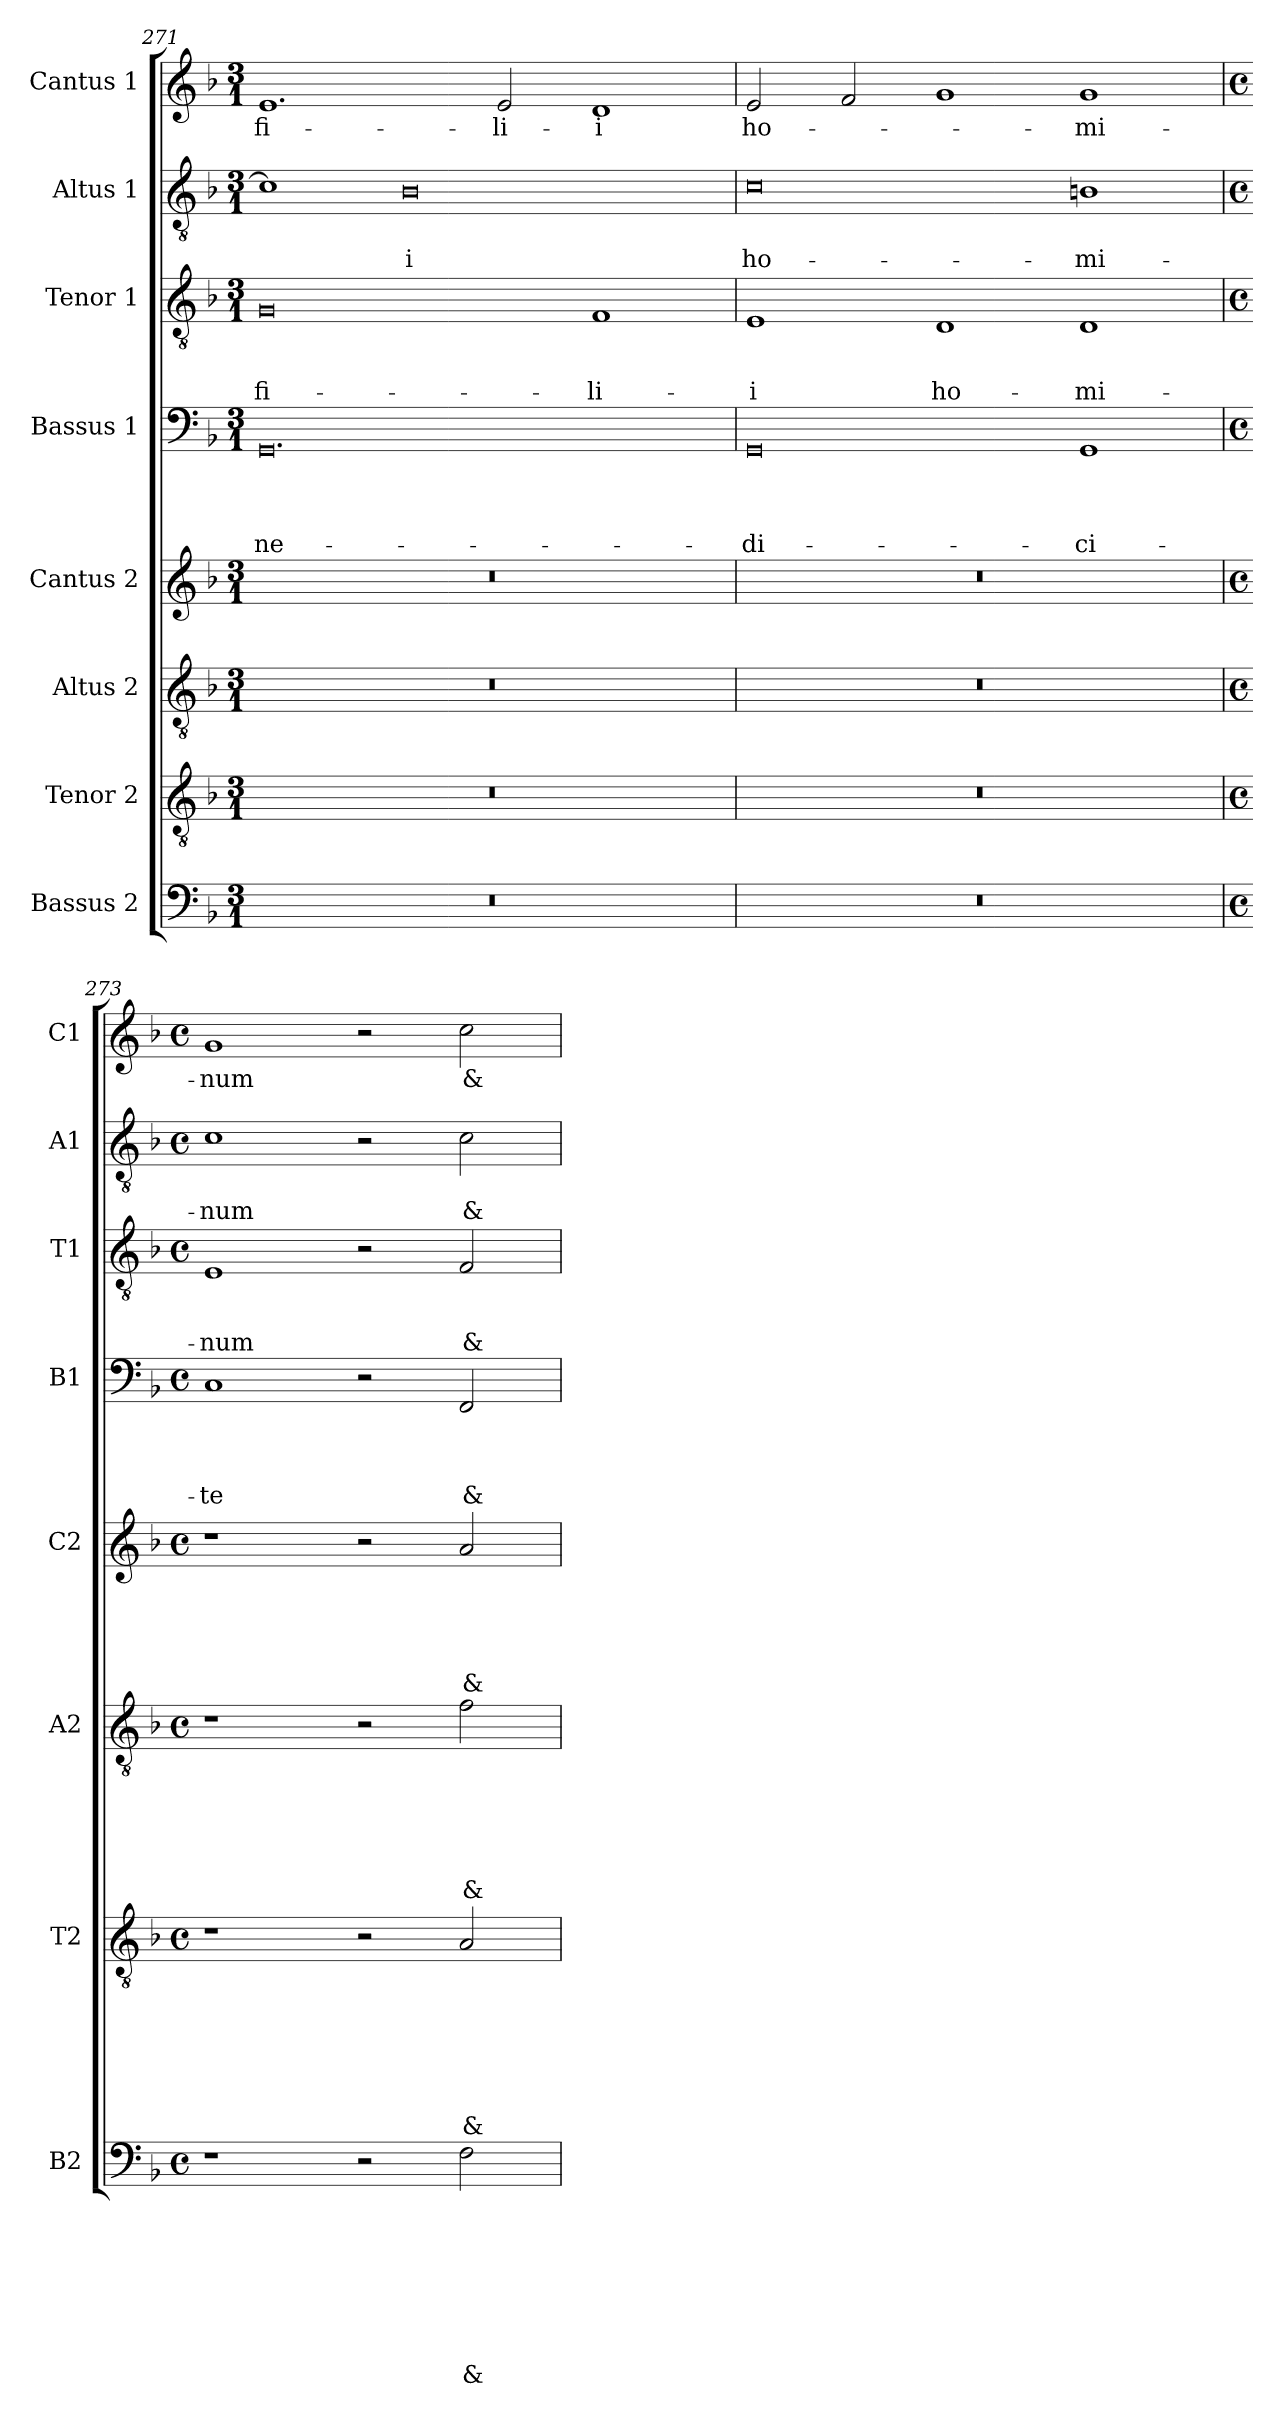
**kern	**text	**text	**text	**text	**text	**text	**text	**text	**kern	**text	**text	**text	**text	**text	**text	**text	**kern	**text	**text	**text	**text	**text	**text	**kern	**text	**text	**text	**text	**text	**kern	**text	**text	**text	**text	**kern	**text	**text	**text	**kern	**text	**text	**kern	**text
*part8	*part8	*part8	*part8	*part8	*part8	*part8	*part8	*part8	*part7	*part7	*part7	*part7	*part7	*part7	*part7	*part7	*part6	*part6	*part6	*part6	*part6	*part6	*part6	*part5	*part5	*part5	*part5	*part5	*part5	*part4	*part4	*part4	*part4	*part4	*part3	*part3	*part3	*part3	*part2	*part2	*part2	*part1	*part1
*staff8	*staff8	*staff8	*staff8	*staff8	*staff8	*staff8	*staff8	*staff8	*staff7	*staff7	*staff7	*staff7	*staff7	*staff7	*staff7	*staff7	*staff6	*staff6	*staff6	*staff6	*staff6	*staff6	*staff6	*staff5	*staff5	*staff5	*staff5	*staff5	*staff5	*staff4	*staff4	*staff4	*staff4	*staff4	*staff3	*staff3	*staff3	*staff3	*staff2	*staff2	*staff2	*staff1	*staff1
*I"Bassus 2	*	*	*	*	*	*	*	*	*I"Tenor 2	*	*	*	*	*	*	*	*I"Altus 2	*	*	*	*	*	*	*I"Cantus 2	*	*	*	*	*	*I"Bassus 1	*	*	*	*	*I"Tenor 1	*	*	*	*I"Altus 1	*	*	*I"Cantus 1	*
*I'B2	*	*	*	*	*	*	*	*	*I'T2	*	*	*	*	*	*	*	*I'A2	*	*	*	*	*	*	*I'C2	*	*	*	*	*	*I'B1	*	*	*	*	*I'T1	*	*	*	*I'A1	*	*	*I'C1	*
*clefF4	*	*	*	*	*	*	*	*	*clefGv2	*	*	*	*	*	*	*	*clefGv2	*	*	*	*	*	*	*clefG2	*	*	*	*	*	*clefF4	*	*	*	*	*clefGv2	*	*	*	*clefGv2	*	*	*clefG2	*
*k[b-]	*	*	*	*	*	*	*	*	*k[b-]	*	*	*	*	*	*	*	*k[b-]	*	*	*	*	*	*	*k[b-]	*	*	*	*	*	*k[b-]	*	*	*	*	*k[b-]	*	*	*	*k[b-]	*	*	*k[b-]	*
*d:	*	*	*	*	*	*	*	*	*d:	*	*	*	*	*	*	*	*d:	*	*	*	*	*	*	*d:	*	*	*	*	*	*d:	*	*	*	*	*d:	*	*	*	*d:	*	*	*d:	*
*M3/1	*	*	*	*	*	*	*	*	*M3/1	*	*	*	*	*	*	*	*M3/1	*	*	*	*	*	*	*M3/1	*	*	*	*	*	*M3/1	*	*	*	*	*M3/1	*	*	*	*M3/1	*	*	*M3/1	*
=271	=271	=271	=271	=271	=271	=271	=271	=271	=271	=271	=271	=271	=271	=271	=271	=271	=271	=271	=271	=271	=271	=271	=271	=271	=271	=271	=271	=271	=271	=271	=271	=271	=271	=271	=271	=271	=271	=271	=271	=271	=271	=271	=271
0.r	.	.	.	.	.	.	.	.	0.r	.	.	.	.	.	.	.	0.r	.	.	.	.	.	.	0.r	.	.	.	.	.	0.GG	.	.	.	-ne-	0G	.	.	fi-	1c]	.	.	1.e	fi-
.	.	.	.	.	.	.	.	.	.	.	.	.	.	.	.	.	.	.	.	.	.	.	.	.	.	.	.	.	.	.	.	.	.	.	.	.	.	.	0B-	.	-i	.	.
.	.	.	.	.	.	.	.	.	.	.	.	.	.	.	.	.	.	.	.	.	.	.	.	.	.	.	.	.	.	.	.	.	.	.	.	.	.	.	.	.	.	2e/	-li-
.	.	.	.	.	.	.	.	.	.	.	.	.	.	.	.	.	.	.	.	.	.	.	.	.	.	.	.	.	.	.	.	.	.	.	1F	.	.	-li-	.	.	.	1d	-i
=272	=272	=272	=272	=272	=272	=272	=272	=272	=272	=272	=272	=272	=272	=272	=272	=272	=272	=272	=272	=272	=272	=272	=272	=272	=272	=272	=272	=272	=272	=272	=272	=272	=272	=272	=272	=272	=272	=272	=272	=272	=272	=272	=272
0.r	.	.	.	.	.	.	.	.	0.r	.	.	.	.	.	.	.	0.r	.	.	.	.	.	.	0.r	.	.	.	.	.	0GG	.	.	.	-di-	1E	.	.	-i	0c	.	ho-	2e/	ho-
.	.	.	.	.	.	.	.	.	.	.	.	.	.	.	.	.	.	.	.	.	.	.	.	.	.	.	.	.	.	.	.	.	.	.	.	.	.	.	.	.	.	2f/	.
.	.	.	.	.	.	.	.	.	.	.	.	.	.	.	.	.	.	.	.	.	.	.	.	.	.	.	.	.	.	.	.	.	.	.	1D	.	.	ho-	.	.	.	1g	.
.	.	.	.	.	.	.	.	.	.	.	.	.	.	.	.	.	.	.	.	.	.	.	.	.	.	.	.	.	.	1GG	.	.	.	-ci-	1D	.	.	-mi-	1Bn	.	-mi-	1g	-mi-
!!LO:PB:g=z
=273	=273	=273	=273	=273	=273	=273	=273	=273	=273	=273	=273	=273	=273	=273	=273	=273	=273	=273	=273	=273	=273	=273	=273	=273	=273	=273	=273	=273	=273	=273	=273	=273	=273	=273	=273	=273	=273	=273	=273	=273	=273	=273	=273
*M4/4	*	*	*	*	*	*	*	*	*M4/4	*	*	*	*	*	*	*	*M4/4	*	*	*	*	*	*	*M4/4	*	*	*	*	*	*M4/4	*	*	*	*	*M4/4	*	*	*	*M4/4	*	*	*M4/4	*
*met(c)	*	*	*	*	*	*	*	*	*met(c)	*	*	*	*	*	*	*	*met(c)	*	*	*	*	*	*	*met(c)	*	*	*	*	*	*met(c)	*	*	*	*	*met(c)	*	*	*	*met(c)	*	*	*met(c)	*
1r	.	.	.	.	.	.	.	.	1r	.	.	.	.	.	.	.	1r	.	.	.	.	.	.	1r	.	.	.	.	.	1C	.	.	.	-te	1E	.	.	-num	1c	.	-num	1g	-num
2r	.	.	.	.	.	.	.	.	2r	.	.	.	.	.	.	.	2r	.	.	.	.	.	.	2r	.	.	.	.	.	2r	.	.	.	.	2r	.	.	.	2r	.	.	2r	.
2F\	.	.	.	.	.	.	.	&	2A/	.	.	.	.	.	.	&	2f\	.	.	.	.	.	&	2a/	.	.	.	.	&	2FF/	.	.	.	&	2F/	.	.	&	2c\	.	&	2cc\	&
=	=	=	=	=	=	=	=	=	=	=	=	=	=	=	=	=	=	=	=	=	=	=	=	=	=	=	=	=	=	=	=	=	=	=	=	=	=	=	=	=	=	=	=
*-	*-	*-	*-	*-	*-	*-	*-	*-	*-	*-	*-	*-	*-	*-	*-	*-	*-	*-	*-	*-	*-	*-	*-	*-	*-	*-	*-	*-	*-	*-	*-	*-	*-	*-	*-	*-	*-	*-	*-	*-	*-	*-	*-
